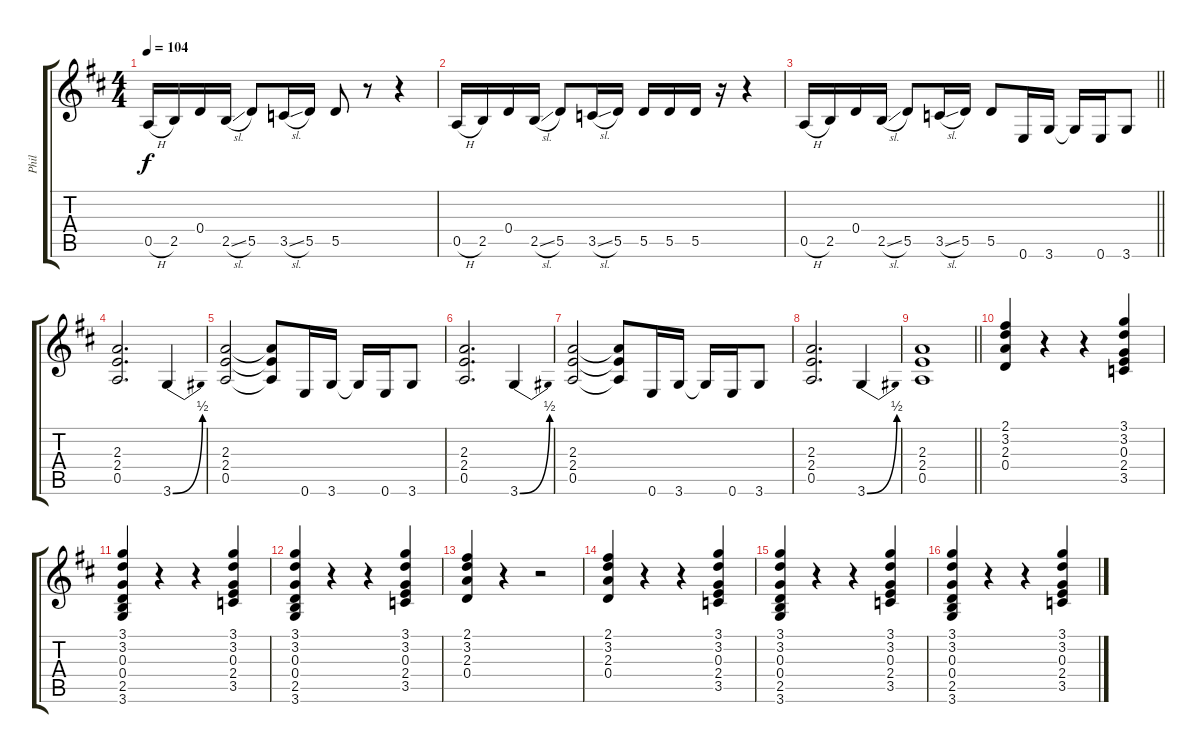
\track ("Phil" "Phil") {instrument distortionguitar}
\staff {score tabs}
\tuning (E4 B3 G3 D3 A2 E2) {hide}
\ts (4 4)
\tempo 104
\clef g2
\ks d
0.5{h}.16{dy f} 2.5.16 0.4.16 2.5{sl}.16 5.5.8 3.5{sl}.16 5.5.16 5.5.8 r.8 r.4 |
0.5{h}.16 2.5.16 0.4.16 2.5{sl}.16 5.5.8 3.5{sl}.16 5.5.16 5.5.16 5.5.16 5.5.16 r.16 r.4 |
\barLineRight lightlight
0.5{h}.16 2.5.16 0.4.16 2.5{sl}.16 5.5.8 3.5{sl}.16 5.5.16 5.5.8 0.6.16 3.6.16 3.6{t}.16 0.6.16 3.6.8 |
(2.3 2.4 0.5).2{d} 3.6{be (bend 0 0 60 2)}.4 |
(2.3 2.4 0.5).2 (2.3{t} 2.4{t} 0.5{t}).8 0.6.16 3.6.16 3.6{t}.16 0.6.16 3.6.8 |
(2.3 2.4 0.5).2{d} 3.6{be (bend 0 0 60 2)}.4 |
(2.3 2.4 0.5).2 (2.3{t} 2.4{t} 0.5{t}).8 0.6.16 3.6.16 3.6{t}.16 0.6.16 3.6.8 |
(2.3 2.4 0.5).2{d} 3.6{be (bend 0 0 60 2)}.4 |
\barLineRight lightlight
(2.3 2.4 0.5).1 |
(2.1 3.2 2.3 0.4).4 r.4 r.4 (3.1 3.2 0.3 2.4 3.5).4 |
(3.1 3.2 0.3 0.4 2.5 3.6).4 r.4 r.4 (3.1 3.2 0.3 2.4 3.5).4 |
(3.1 3.2 0.3 0.4 2.5 3.6).4 r.4 r.4 (3.1 3.2 0.3 2.4 3.5).4 |
(2.1 3.2 2.3 0.4).4 r.4 r.2 |
(2.1 3.2 2.3 0.4).4 r.4 r.4 (3.1 3.2 0.3 2.4 3.5).4 |
(3.1 3.2 0.3 0.4 2.5 3.6).4 r.4 r.4 (3.1 3.2 0.3 2.4 3.5).4 |
(3.1 3.2 0.3 0.4 2.5 3.6).4 r.4 r.4 (3.1 3.2 0.3 2.4 3.5).4
